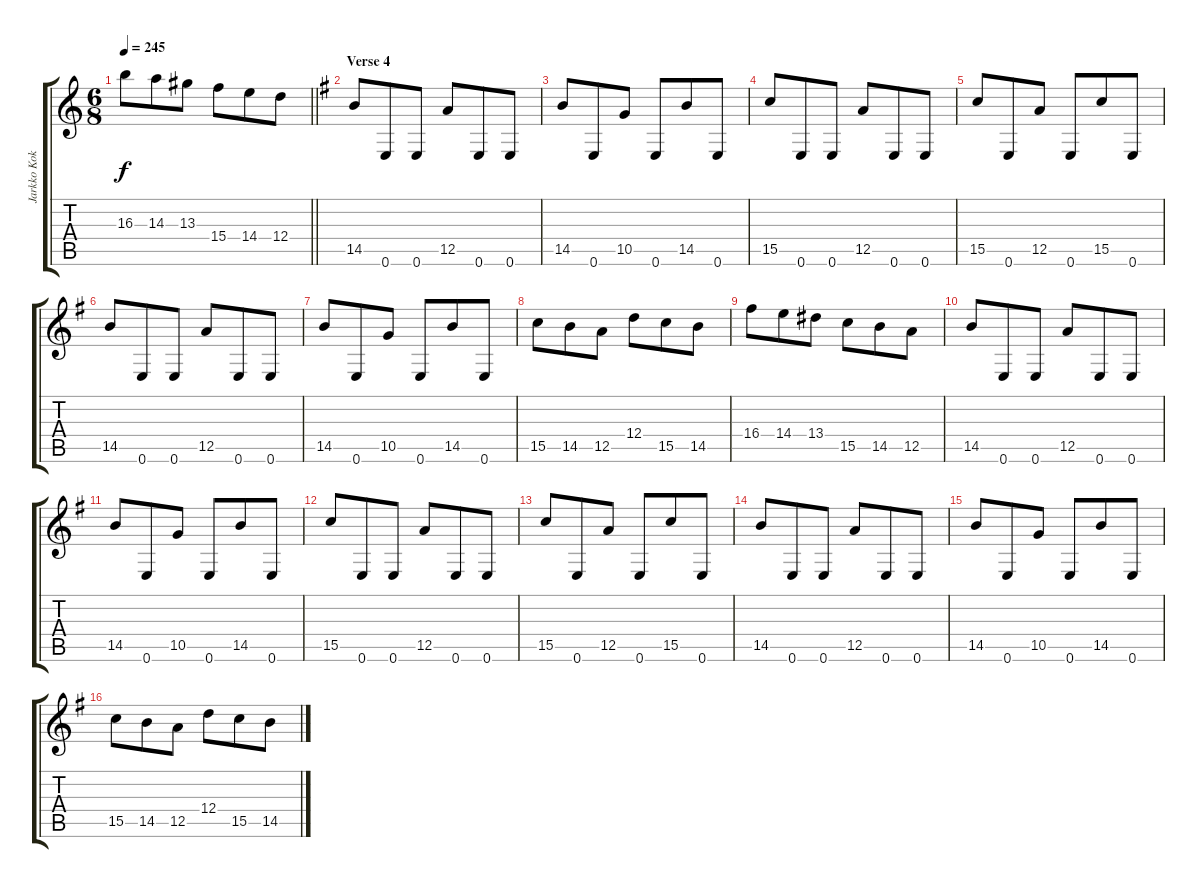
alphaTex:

\track ("Jarkko Kokko (guitar)" "Jarkko Kok") {instrument distortionguitar}
\staff {score tabs}
\tuning (E4 B3 G3 D3 A2 E2) {hide}
\ts (6 8)
\tempo 245
\clef g2
\barLineRight lightlight
\ks aminor
16.3.8{dy f} 14.3.8 13.3.8 15.4.8 14.4.8 12.4.8 |
\section ("" "Verse 4")
\ks eminor
14.5.8 0.6.8 0.6.8 12.5.8 0.6.8 0.6.8 |
14.5.8 0.6.8 10.5.8 0.6.8 14.5.8 0.6.8 |
15.5.8 0.6.8 0.6.8 12.5.8 0.6.8 0.6.8 |
15.5.8 0.6.8 12.5.8 0.6.8 15.5.8 0.6.8 |
14.5.8 0.6.8 0.6.8 12.5.8 0.6.8 0.6.8 |
14.5.8 0.6.8 10.5.8 0.6.8 14.5.8 0.6.8 |
15.5.8 14.5.8 12.5.8 12.4.8 15.5.8 14.5.8 |
16.4.8 14.4.8 13.4.8 15.5.8 14.5.8 12.5.8 |
14.5.8 0.6.8 0.6.8 12.5.8 0.6.8 0.6.8 |
14.5.8 0.6.8 10.5.8 0.6.8 14.5.8 0.6.8 |
15.5.8 0.6.8 0.6.8 12.5.8 0.6.8 0.6.8 |
15.5.8 0.6.8 12.5.8 0.6.8 15.5.8 0.6.8 |
14.5.8 0.6.8 0.6.8 12.5.8 0.6.8 0.6.8 |
14.5.8 0.6.8 10.5.8 0.6.8 14.5.8 0.6.8 |
15.5.8 14.5.8 12.5.8 12.4.8 15.5.8 14.5.8
